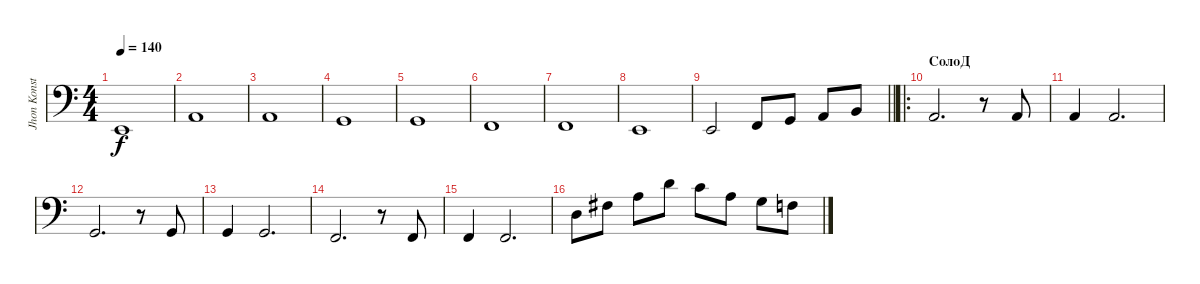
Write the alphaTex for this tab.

\track ("Jhon Konstantine" "Jhon Konst") {instrument acousticguitarsteel}
\staff {score}
\tuning (G2 D2 A1 E1) {hide}
\ts (4 4)
\tempo 140
\clef f4
\ks c
0.4.1{dy f} |
5.4.1 |
5.4.1 |
3.4.1 |
3.4.1 |
1.4.1 |
1.4.1 |
0.4.1 |
\barLineRight lightlight
0.4.2 1.4.8 3.4.8 5.4.8 7.4.8 |
\ro
\section ("" "СолоД")
5.4.2{d} r.8 5.4.8 |
5.4.4 5.4.2{d} |
3.4.2{d} r.8 3.4.8 |
3.4.4 3.4.2{d} |
1.4.2{d} r.8 1.4.8 |
1.4.4 1.4.2{d} |
5.3.8 4.2.8 7.2.8 7.1.8 5.1.8 7.2.8 5.2.8 8.3.8
